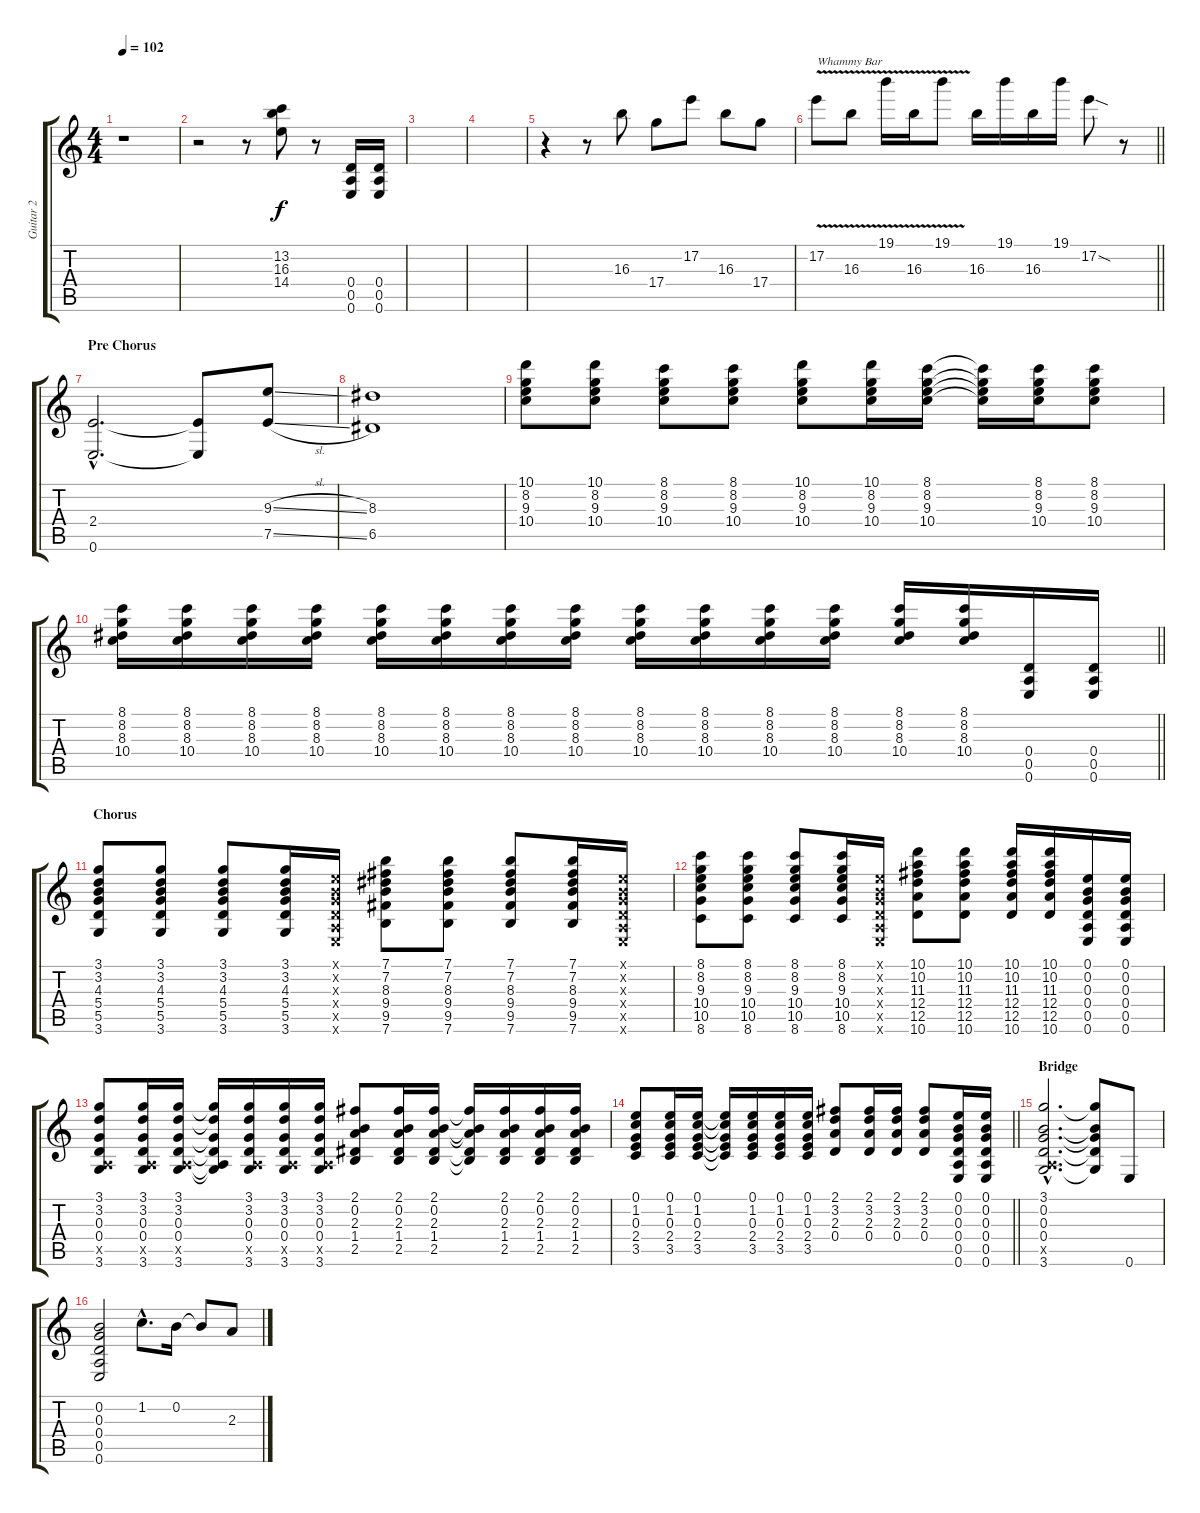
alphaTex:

\track ("Guitar 2" "Guitar 2") {instrument overdrivenguitar}
\staff {score tabs}
\tuning (E4 B3 G3 D3 A2 E2) {hide}
\ts (4 4)
\tempo 102
\clef g2
\ks c
r.1{dy f} |
r.2 r.8 (13.2 16.3 14.4).8 r.8 (0.4 0.5 0.6).16 (0.4 0.5 0.6).16 |
|
|
r.4 r.8 16.3.8 17.4.8 17.2.8 16.3.8 17.4.8 |
\barLineRight lightlight
17.2{v}.8{txt "Whammy Bar"} 16.3{v}.8 19.1{v}.16 16.3{v}.16 19.1{v}.8 16.3.16 19.1.16 16.3.16 19.1.16 17.2{sod}.8 r.8 |
\section ("" "Pre Chorus")
(2.4{hac} 0.6{hac}).2{d} (2.4{t} 0.6{t}).8 (9.3{sl} 7.5{sl}).8 |
(8.3 6.5).1 |
(10.1 8.2 9.3 10.4).8 (10.1 8.2 9.3 10.4).8 (8.1 8.2 9.3 10.4).8 (8.1 8.2 9.3 10.4).8 (10.1 8.2 9.3 10.4).8 (10.1 8.2 9.3 10.4).16 (8.1 8.2 9.3 10.4).16 (8.1{t} 8.2{t} 9.3{t} 10.4{t}).16 (8.1 8.2 9.3 10.4).16 (8.1 8.2 9.3 10.4).8 |
\barLineRight lightlight
(8.1 8.2 8.3 10.4).16 (8.1 8.2 8.3 10.4).16 (8.1 8.2 8.3 10.4).16 (8.1 8.2 8.3 10.4).16 (8.1 8.2 8.3 10.4).16 (8.1 8.2 8.3 10.4).16 (8.1 8.2 8.3 10.4).16 (8.1 8.2 8.3 10.4).16 (8.1 8.2 8.3 10.4).16 (8.1 8.2 8.3 10.4).16 (8.1 8.2 8.3 10.4).16 (8.1 8.2 8.3 10.4).16 (8.1 8.2 8.3 10.4).16 (8.1 8.2 8.3 10.4).16 (0.4 0.5 0.6).16 (0.4 0.5 0.6).16 |
\section ("" "Chorus")
(3.1 3.2 4.3 5.4 5.5 3.6).8 (3.1 3.2 4.3 5.4 5.5 3.6).8 (3.1 3.2 4.3 5.4 5.5 3.6).8 (3.1 3.2 4.3 5.4 5.5 3.6).16 (0.1{x} 0.2{x} 0.3{x} 0.4{x} 0.5{x} 0.6{x}).16 (7.1 7.2 8.3 9.4 9.5 7.6).8 (7.1 7.2 8.3 9.4 9.5 7.6).8 (7.1 7.2 8.3 9.4 9.5 7.6).8 (7.1 7.2 8.3 9.4 9.5 7.6).16 (0.1{x} 0.2{x} 0.3{x} 0.4{x} 0.5{x} 0.6{x}).16 |
(8.1 8.2 9.3 10.4 10.5 8.6).8 (8.1 8.2 9.3 10.4 10.5 8.6).8 (8.1 8.2 9.3 10.4 10.5 8.6).8 (8.1 8.2 9.3 10.4 10.5 8.6).16 (0.1{x} 0.2{x} 0.3{x} 0.4{x} 0.5{x} 0.6{x}).16 (10.1 10.2 11.3 12.4 12.5 10.6).8 (10.1 10.2 11.3 12.4 12.5 10.6).8 (10.1 10.2 11.3 12.4 12.5 10.6).16 (10.1 10.2 11.3 12.4 12.5 10.6).16 (0.1 0.2 0.3 0.4 0.5 0.6).16 (0.1 0.2 0.3 0.4 0.5 0.6).16 |
(3.1 3.2 0.3 0.4 0.5{x} 3.6).8 (3.1 3.2 0.3 0.4 0.5{x} 3.6).16 (3.1 3.2 0.3 0.4 0.5{x} 3.6).16 (3.1{t} 3.2{t} 0.3{t} 0.4{t} 0.5{t} 3.6{t}).16 (3.1 3.2 0.3 0.4 0.5{x} 3.6).16 (3.1 3.2 0.3 0.4 0.5{x} 3.6).16 (3.1 3.2 0.3 0.4 0.5{x} 3.6).16 (2.1 0.2 2.3 1.4 2.5).8 (2.1 0.2 2.3 1.4 2.5).16 (2.1 0.2 2.3 1.4 2.5).16 (2.1{t} 0.2{t} 2.3{t} 1.4{t} 2.5{t}).16 (2.1 0.2 2.3 1.4 2.5).16 (2.1 0.2 2.3 1.4 2.5).16 (2.1 0.2 2.3 1.4 2.5).16 |
\barLineRight lightlight
(0.1 1.2 0.3 2.4 3.5).8 (0.1 1.2 0.3 2.4 3.5).16 (0.1 1.2 0.3 2.4 3.5).16 (0.1{t} 1.2{t} 0.3{t} 2.4{t} 3.5{t}).16 (0.1 1.2 0.3 2.4 3.5).16 (0.1 1.2 0.3 2.4 3.5).16 (0.1 1.2 0.3 2.4 3.5).16 (2.1 3.2 2.3 0.4).8 (2.1 3.2 2.3 0.4).16 (2.1 3.2 2.3 0.4).16 (2.1 3.2 2.3 0.4).8 (0.1 0.2 0.3 0.4 0.5 0.6).16 (0.1 0.2 0.3 0.4 0.5 0.6).16 |
\section ("" "Bridge")
(3.1{hac} 0.2{hac} 0.3{hac} 0.4{hac} 0.5{hac x} 3.6{hac}).2{d} (3.1{t} 0.2{t} 0.3{t} 0.4{t} 3.6{t}).8 0.6.8 |
(0.2 0.3 0.4 0.5 0.6).2 1.2{hac}.8{d} 0.2.16 0.2{t}.8 2.3.8
